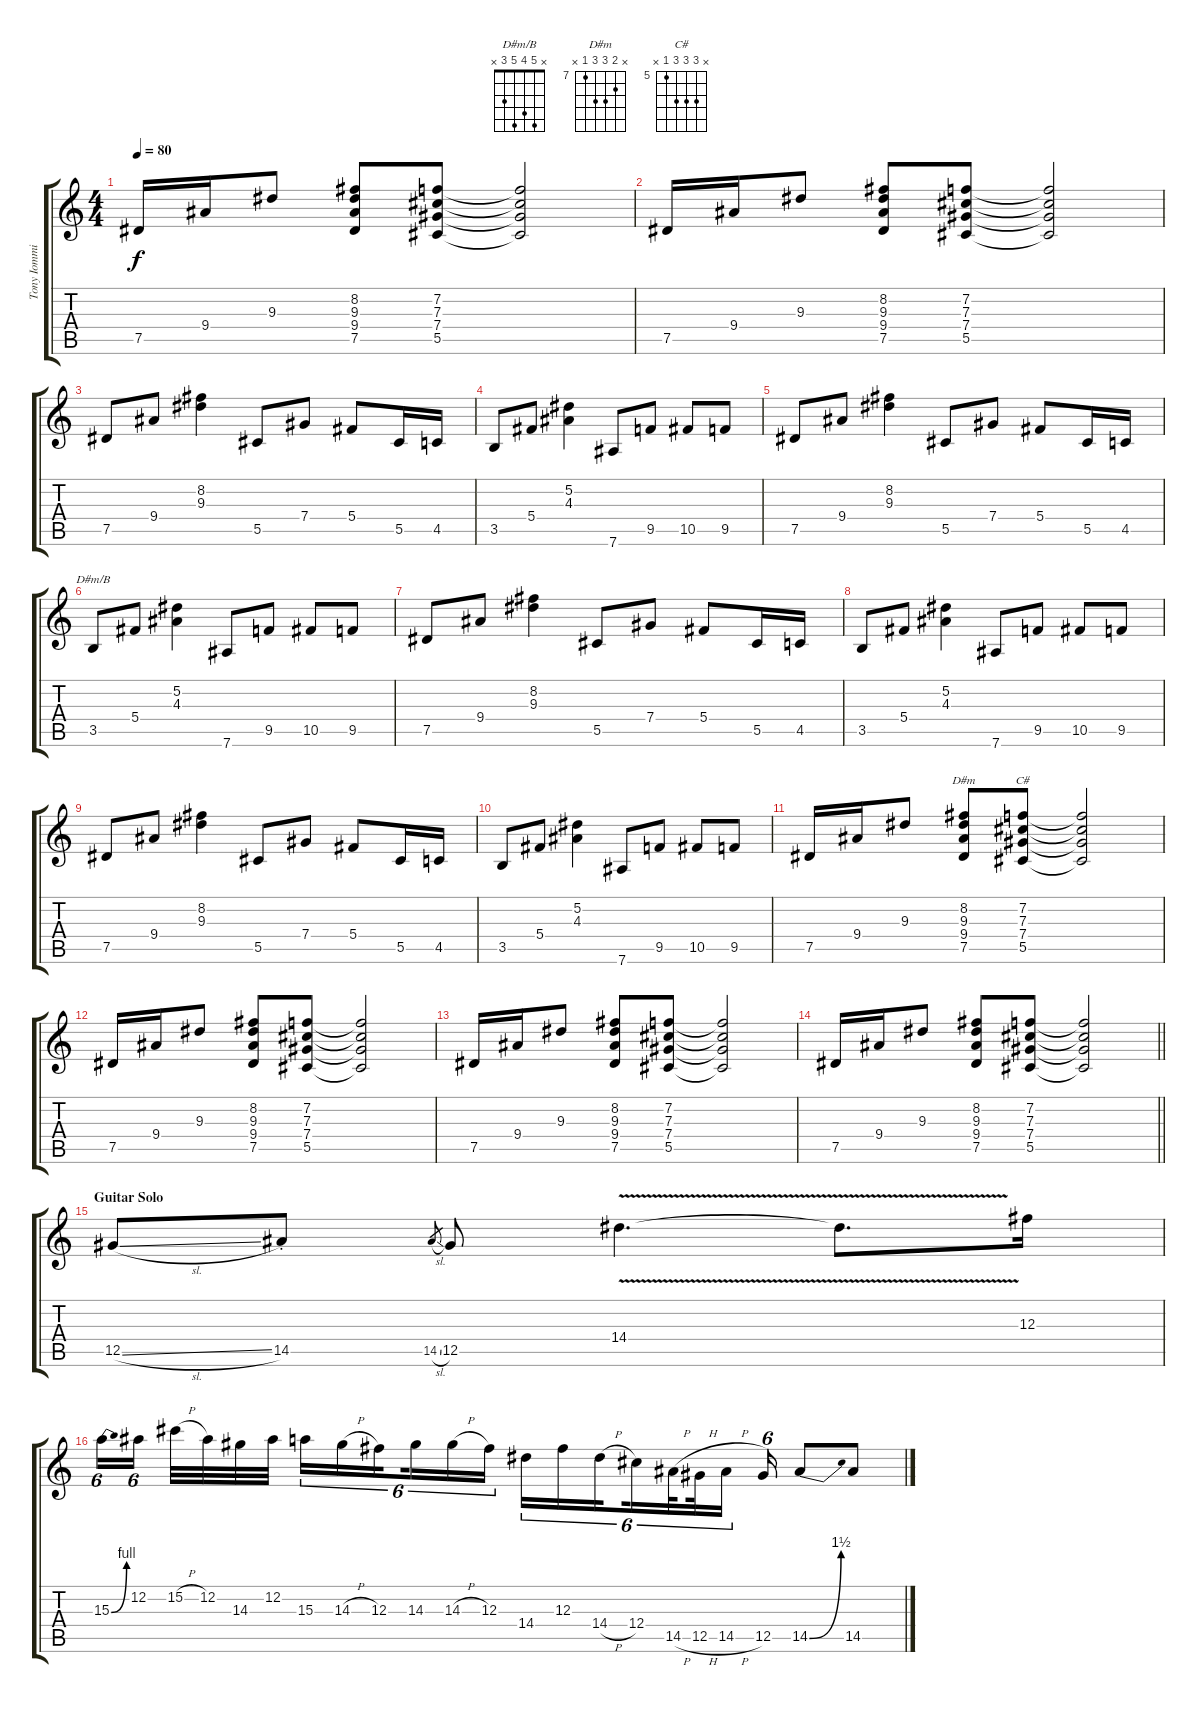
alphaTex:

\track ("Tony Iommi (Lead)" "Tony Iommi") {instrument distortionguitar}
\staff {score tabs}
\tuning (Eb4 Bb3 Gb3 Db3 Ab2 Eb2) {hide}
\chord ("D#m/B" x 5 4 5 3 x)
\chord ("D#m" x 8 9 9 7 x) {firstfret 7}
\chord ("C#" x 7 7 7 5 x) {firstfret 5}
\ts (4 4)
\tempo 80
\clef g2
\ks c
7.5.16{dy f} 9.4.16 9.3.8 (8.2 9.3 9.4 7.5).8 (7.2 7.3 7.4 5.5).8 (7.2{t} 7.3{t} 7.4{t} 5.5{t}).2 |
7.5.16 9.4.16 9.3.8 (8.2 9.3 9.4 7.5).8 (7.2 7.3 7.4 5.5).8 (7.2{t} 7.3{t} 7.4{t} 5.5{t}).2 |
7.5.8 9.4.8 (8.2 9.3).4 5.5.8 7.4.8 5.4.8 5.5.16 4.5.16 |
3.5.8 5.4.8 (5.2 4.3).4 7.6.8 9.5.8 10.5.8 9.5.8 |
7.5.8 9.4.8 (8.2 9.3).4 5.5.8 7.4.8 5.4.8 5.5.16 4.5.16 |
3.5.8{ch "D#m/B"} 5.4.8 (5.2 4.3).4 7.6.8 9.5.8 10.5.8 9.5.8 |
7.5.8 9.4.8 (8.2 9.3).4 5.5.8 7.4.8 5.4.8 5.5.16 4.5.16 |
3.5.8 5.4.8 (5.2 4.3).4 7.6.8 9.5.8 10.5.8 9.5.8 |
7.5.8 9.4.8 (8.2 9.3).4 5.5.8 7.4.8 5.4.8 5.5.16 4.5.16 |
3.5.8 5.4.8 (5.2 4.3).4 7.6.8 9.5.8 10.5.8 9.5.8 |
7.5.16 9.4.16 9.3.8 (8.2 9.3 9.4 7.5).8{ch "D#m"} (7.2 7.3 7.4 5.5).8{ch "C#"} (7.2{t} 7.3{t} 7.4{t} 5.5{t}).2 |
7.5.16 9.4.16 9.3.8 (8.2 9.3 9.4 7.5).8 (7.2 7.3 7.4 5.5).8 (7.2{t} 7.3{t} 7.4{t} 5.5{t}).2 |
7.5.16 9.4.16 9.3.8 (8.2 9.3 9.4 7.5).8 (7.2 7.3 7.4 5.5).8 (7.2{t} 7.3{t} 7.4{t} 5.5{t}).2 |
\barLineRight lightlight
7.5.16 9.4.16 9.3.8 (8.2 9.3 9.4 7.5).8 (7.2 7.3 7.4 5.5).8 (7.2{t} 7.3{t} 7.4{t} 5.5{t}).2 |
\section ("" "Guitar Solo")
12.5{sl}.8{volume 16 instrument distortionguitar} 14.5{st}.8 14.5{sl}.8{gr} 12.5.8 14.4{v}.4{d} 14.4{t}.8{d} 12.3.16 |
15.3{be (bend 0 0 60 4)}.16{tu (6 4)} 12.2.16{tu (6 4) beam splitsecondary} 15.2{h}.32 12.2.32 14.3.32 12.2.32{beam splitsecondary} 15.3.16{tu (6 4)} 14.3{h}.16{tu (6 4)} 12.3.16{tu (6 4) beam splitsecondary} 14.3.16{tu (6 4)} 14.3{h}.16{tu (6 4)} 12.3.16{tu (6 4) beam splitsecondary} 14.4.16{tu (6 4)} 12.3.16{tu (6 4)} 14.4{h}.16{tu (6 4) beam splitsecondary} 12.4.16{tu (6 4)} 14.5{h}.32{tu (6 4) beam splitsecondary} 12.5{h}.32{tu (6 4)} 14.5{h}.16{tu (6 4) beam splitsecondary} 12.5.16{tu (6 4)} 14.5{be (bend 0 0 60 6)}.8 14.5.8
